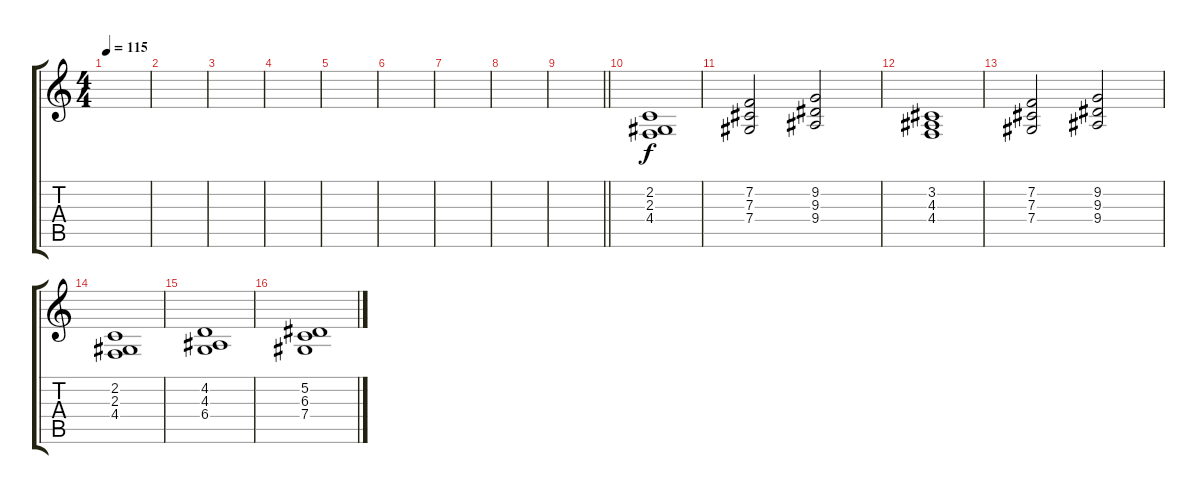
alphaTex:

\track "" {instrument stringensemble1}
\staff {score tabs}
\tuning (Eb4 Bb3 Gb3 Db3 Ab2 Eb2) {hide}
\ts (4 4)
\tempo 115
\clef g2
\ks c
|
|
|
|
|
|
|
|
\barLineRight lightlight
|
(2.2 2.3 4.4).1 |
(7.2 7.3 7.4).2 (9.2 9.3 9.4).2 |
(3.2 4.3 4.4).1 |
(7.2 7.3 7.4).2 (9.2 9.3 9.4).2 |
(2.2 2.3 4.4).1 |
(4.2 4.3 6.4).1 |
(5.2 6.3 7.4).1
